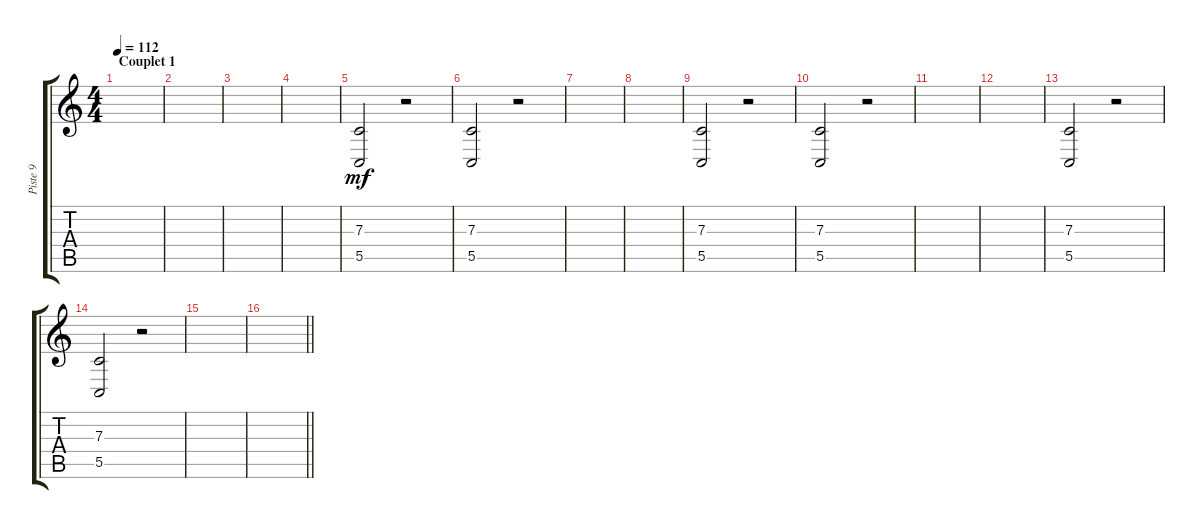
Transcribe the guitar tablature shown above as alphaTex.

\track ("Piste 9" "Piste 9") {instrument choiraahs}
\staff {score tabs}
\tuning (D4 A3 F3 C3 G2 C2) {hide}
\ts (4 4)
\section ("" "Couplet 1")
\tempo 112
\clef g2
\ks c
|
|
|
|
(7.3 5.5).2{dy mf volume 10} r.2 |
(7.3 5.5).2 r.2 |
|
|
(7.3 5.5).2{volume 10} r.2 |
(7.3 5.5).2 r.2 |
|
|
(7.3 5.5).2{volume 10} r.2 |
(7.3 5.5).2 r.2 |
|
\barLineRight lightlight
